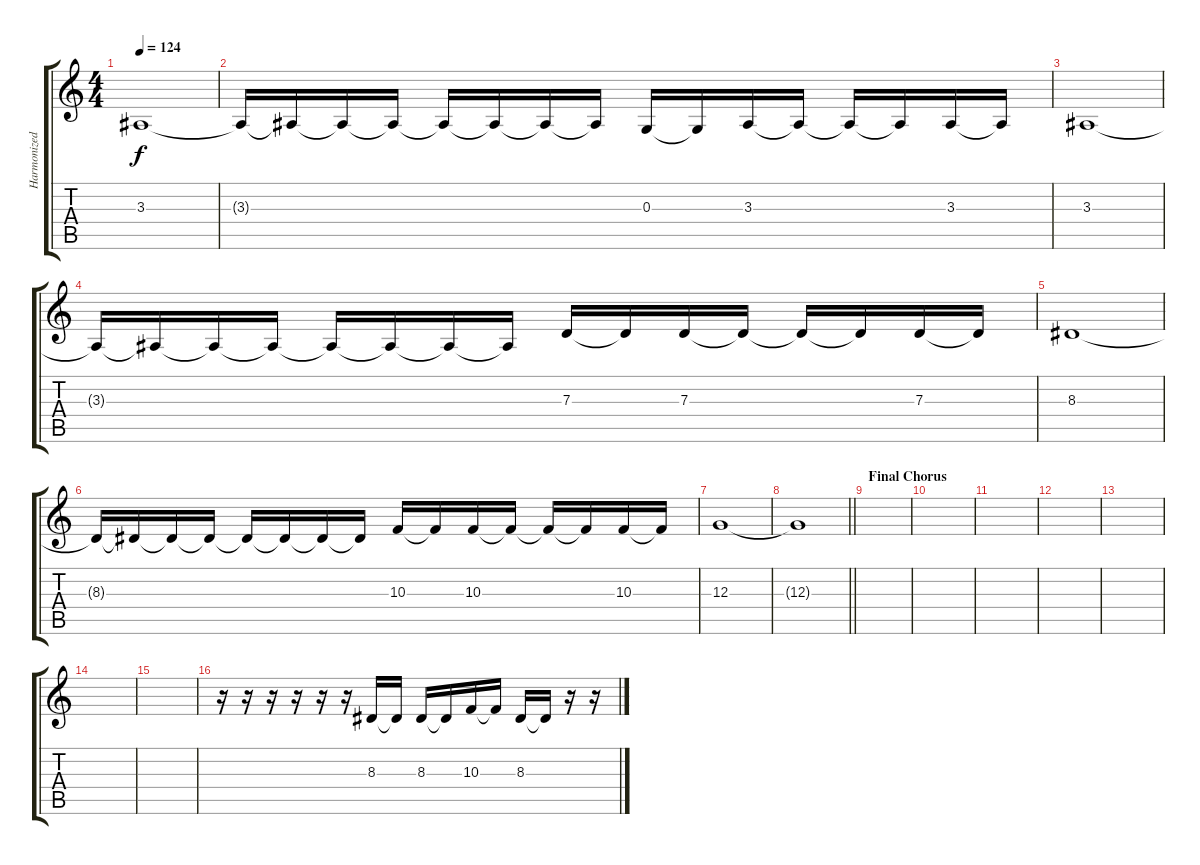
\track ("Harmonized Vocals" "Harmonized") {instrument trumpet}
\staff {score tabs}
\tuning (E4 B3 G3 D3 A2 E2) {hide}
\ts (4 4)
\tempo 124
\clef g2
\ks c
3.3.1{dy f} |
3.3{t}.16 3.3{t}.16 3.3{t}.16 3.3{t}.16 3.3{t}.16 3.3{t}.16 3.3{t}.16 3.3{t}.16 0.3.16 0.3{t}.16 3.3.16 3.3{t}.16 3.3{t}.16 3.3{t}.16 3.3.16 3.3{t}.16 |
3.3.1 |
3.3{t}.16 3.3{t}.16 3.3{t}.16 3.3{t}.16 3.3{t}.16 3.3{t}.16 3.3{t}.16 3.3{t}.16 7.3.16 7.3{t}.16 7.3.16 7.3{t}.16 7.3{t}.16 7.3{t}.16 7.3.16 7.3{t}.16 |
8.3.1 |
8.3{t}.16 8.3{t}.16 8.3{t}.16 8.3{t}.16 8.3{t}.16 8.3{t}.16 8.3{t}.16 8.3{t}.16 10.3.16 10.3{t}.16 10.3.16 10.3{t}.16 10.3{t}.16 10.3{t}.16 10.3.16 10.3{t}.16 |
12.3.1 |
\barLineRight lightlight
12.3{t}.1 |
\section ("" "Final Chorus")
|
|
|
|
|
|
|
r.16 r.16 r.16 r.16 r.16 r.16 8.3.16 8.3{t}.16 8.3.16 8.3{t}.16 10.3.16 10.3{t}.16 8.3.16 8.3{t}.16 r.16 r.16
